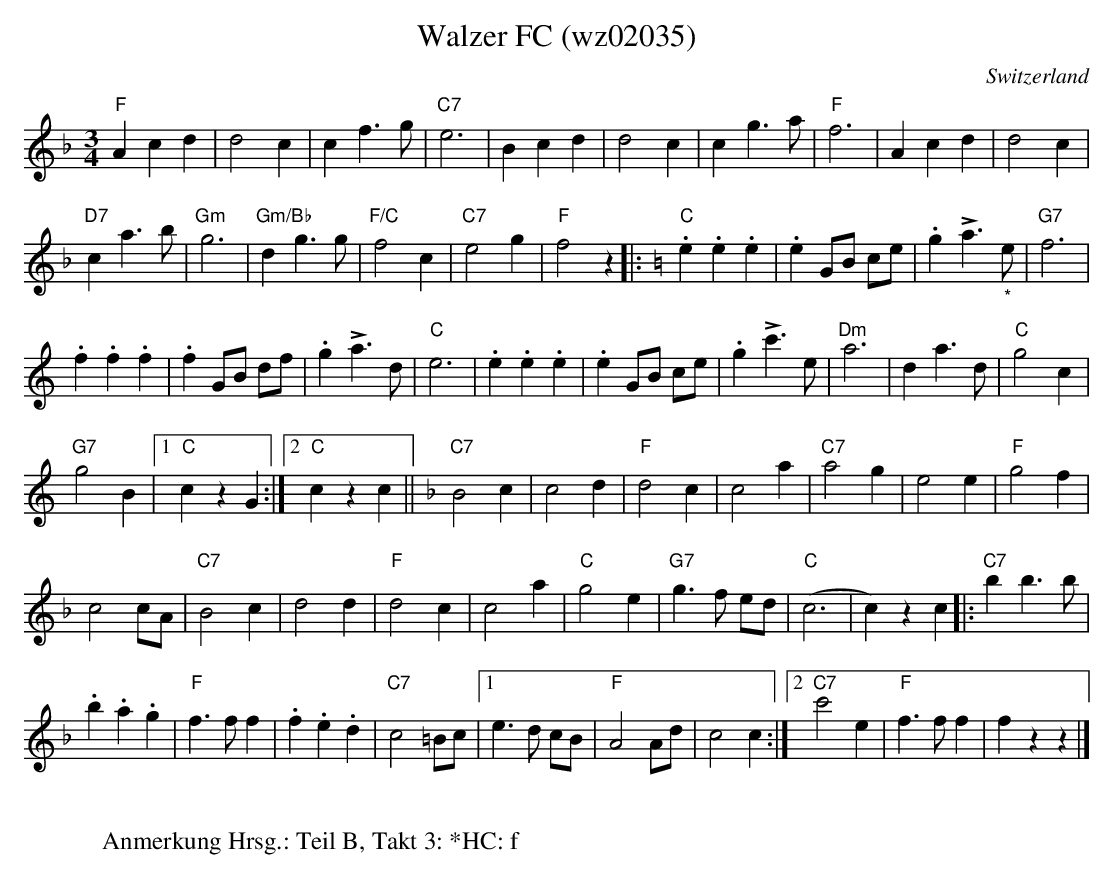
X:1
T:Walzer FC (wz02035)
O:Switzerland
M:3/4
L:1/4
K:F %%MIDI gchordon
"F"Acd | d2c | cf>g | "C7"e3 | Bcd | d2c | cg>a | "F"f3 | Acd | d2c |
"D7"ca>b | "Gm"g3 | "Gm/Bb"dg>g | "F/C"f2c | "C7"e2g | "F"f2z |: [K:C] "C".e.e.e |  .e G/B/ c/e/ | .g!>!a>"_*"e | "G7"f3 |
.f.f.f | .f G/B/ d/f/ | .g!>!a>d | "C"e3 | .e.e.e | .e G/B/ c/e/ | .g!>!c'>e | "Dm"a3 | da>d |  "C"g2c |
"G7"g2B |1 "C"czG :|2 "C"czc || [K:F] "C7"B2c | c2d | "F"d2c | c2a | "C7"a2g | e2e | "F"g2f |
c2c/A/ | "C7"B2c | d2d | "F"d2c | c2a | "C"g2e | "G7"g>f e/d/ | ("C"c3 | c)zc |: "C7"bb>b |
.b.a.g | "F"f>ff | .f.e.d | "C7"c2=B/c/ |1 e>d c/B/ | "F"A2 A/d/ | c2c :|2 "C7"c'2e | "F"f>ff | fzz |]
W:
W:Anmerkung Hrsg.: Teil B, Takt 3: *HC: f
